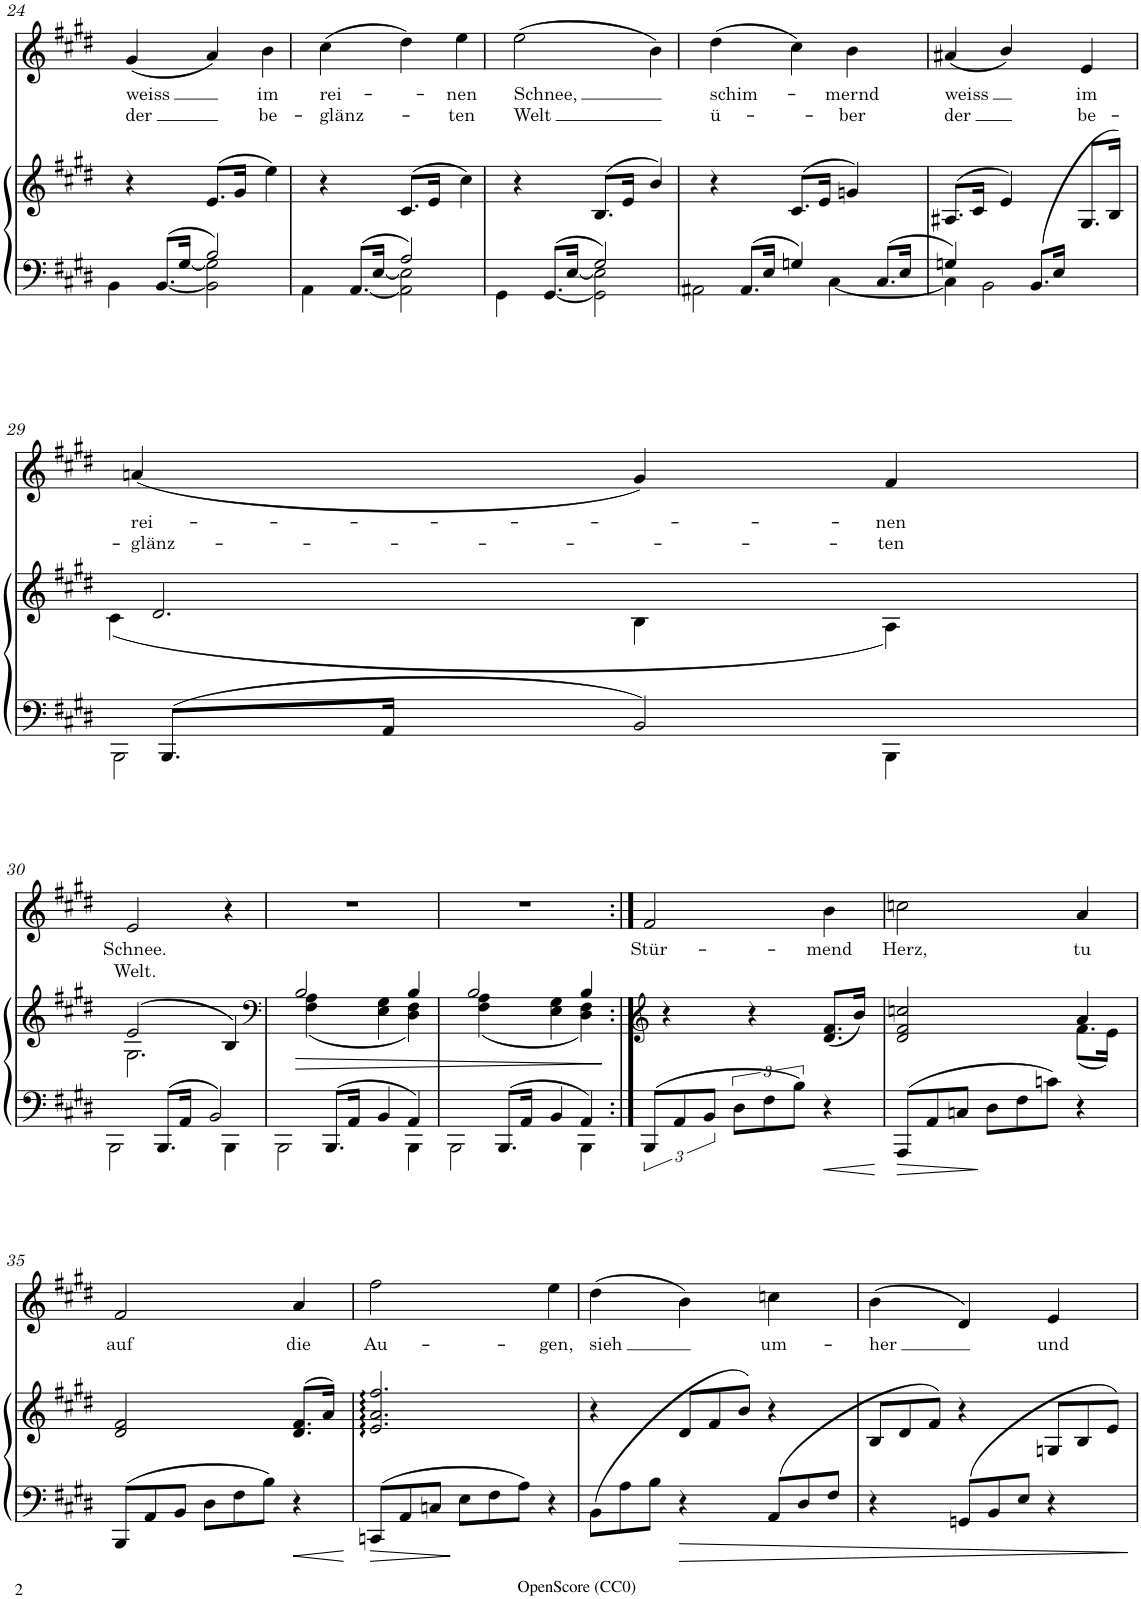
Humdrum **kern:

**kern	**kern	**dynam	**kern	**text	**text
*part2	*part2	*part2	*part1	*part1	*part1
*staff3	*staff2	*staff2/3	*staff1	*staff1	*staff1
*I"Pianoforte	*	*	*I"Singstimme Voice	*	*
*I'Pno	*	*	*	*	*
!!LO:PB:g=z
*clefF4	*clefG2	*	*clefG2	*	*
*k[f#c#g#d#]	*k[f#c#g#d#]	*	*k[f#c#g#d#]	*	*
*M3/4	*M3/4	*	*M3/4	*	*
=24	=24	=24	=24	=24	=24
*^	*	*	*	*	*
!	!	!	!	!	!LO:LY:b	!LO:LY:b
8.BB/L	[4BB\	4r	.	(4g#/	weiss	der
[<16G#/Jk	.	.	.	.	.	.
2B/	2BB\] 2G#\]	(8.e/L	.	4a/)	.	.
.	.	16g#/Jk	.	.	.	.
!	!	!	!	!	!LO:LY:b	!LO:LY:b
.	.	4ee\)	.	4b\	im	be-
=25	=25	=25	=25	=25	=25	=25
!	!	!	!	!	!LO:LY:b	!LO:LY:b
8.AA/L	[4AA\	4r	.	(4cc#\	rei-	-glänz-
[<16E/Jk	.	.	.	.	.	.
2A/	2AA\] 2E\]	(8.c#/L	.	4dd#\)	.	.
.	.	16e/Jk	.	.	.	.
!	!	!	!	!	!LO:LY:b	!LO:LY:b
.	.	4cc#\)	.	4ee\	-nen	-ten
=26	=26	=26	=26	=26	=26	=26
!	!	!	!	!	!LO:LY:b	!LO:LY:b
8.GG#/L	[4GG#\	4r	.	(2ee\	Schnee,	Welt
[<16E/Jk	.	.	.	.	.	.
2G#/	2GG#\] 2E\]	(>8.B/L	.	.	.	.
.	.	16e/Jk	.	.	.	.
.	.	4b/)	.	4b\)	.	.
=27	=27	=27	=27	=27	=27	=27
!	!	!	!	!	!LO:LY:b	!LO:LY:b
8.AA#X/L	2AA#\	4r	.	(4dd#\	schim-	ü-
16E/Jk	.	.	.	.	.	.
4Gn/	.	(>8.c#/L	.	4cc#\)	.	.
.	.	16e/Jk	.	.	.	.
!	!	!	!	!	!LO:LY:b	!LO:LY:b
8.C#/L	[4C#\	4gn/)	.	4b\	-mernd	-ber
16E/Jk	.	.	.	.	.	.
=28	=28	=28	=28	=28	=28	=28
*	*	*^	*	*	*	*
!	!	!	!	!	!	!LO:LY:b	!LO:LY:b
4Gn/	4C#\]	(>8.A#X/L	2ryy	.	(4a#X/	weiss	der
.	.	16c#/Jk	.	.	.	.	.
(8.BB/L	2BB\	4e/)	.	.	4b/)	.	.
16E/Jk	.	.	.	.	.	.	.
!	!	!	!	!	!	!LO:LY:b	!LO:LY:b
4ryy	.	4ryy	8.G#/L	.	4e/	im	be-
.	.	.	16B/Jk)	.	.	.	.
!!LO:LB:g=z
=29	=29	=29	=29	=29	=29	=29	=29
!	!	!	!	!	!	!LO:LY:b	!LO:LY:b
8.BBB/L	2BBB\	2.d#/	(4c#\	.	(4an/	rei-	-glänz-
16AA/Jk	.	.	.	.	.	.	.
2BB/	.	.	4B\	.	4g#/)	.	.
!	!	!	!	!	!	!LO:LY:b	!LO:LY:b
.	4BBB\	.	4A\)	.	4f#/	-nen	-ten
!!LO:LB:g=z
=30	=30	=30	=30	=30	=30	=30	=30
!	!	!	!	!	!	!LO:LY:b	!LO:LY:b
8.BBB/L	2BBB\	(2e/	2.G#\	.	2e/	Schnee.	Welt.
16AA/Jk	.	.	.	.	.	.	.
2BB/	.	.	.	.	.	.	.
.	4BBB\	4B/)	.	.	4r	.	.
=31	=31	=31	=31	=31	=31	=31	=31
*	*	*clefF4	*	*	*	*	*
!	!	!	!	!LO:HP:b	!	!	!
8.BBB/L	2BBB\	2B/	(4F#\ 4A\	>	2.r	.	.
16AA/Jk	.	.	.	.	.	.	.
4BB/	.	.	4E\ 4G#\	.	.	.	.
4AA/	4BBB\	4B/	4D#\ 4F#\)	.	.	.	.
=32	=32	=32	=32	=32	=32	=32	=32
8.BBB/L	2BBB\	2B/	(4F#\ 4A\	.	2.r	.	.
16AA/Jk	.	.	.	.	.	.	.
4BB/	.	.	4E\ 4G#\	.	.	.	.
4AA/	4BBB\	4B/	4D#\ 4F#\)	.	.	.	.
*v	*v	*	*	*	*	*	*
*	*v	*v	*	*	*	*
.	.	]	.	.	.
=33:|!	=33:|!	=33:|!	=33:|!	=33:|!	=33:|!
*	*clefG2	*	*	*	*
!	!	!	!	!LO:LY:b	!
12BBB/L	4r	.	2f#/	Stür-	.
12AA/	.	.	.	.	.
12BB/J	.	.	.	.	.
12D#\L	4r	.	.	.	.
12F#\	.	.	.	.	.
12B\J	.	.	.	.	.
!	!	!	!	!LO:LY:b	!
4r	(8.d#/ 8.f#/L	.	4b\	-mend	.
.	16b/Jk)	.	.	.	.
=34	=34	=34	=34	=34	=34
*	*^	*	*	*	*
!	!	!	!	!	!LO:LY:b	!
12AAA/L	2d#/ 2f#/ 2ccn/	2ryy	.	2ccn\	Herz,	.
12AA/	.	.	.	.	.	.
12Cn/J	.	.	.	.	.	.
12D#\L	.	.	.	.	.	.
12F#\	.	.	.	.	.	.
12cn\J	.	.	.	.	.	.
!	!	!	!	!	!LO:LY:b	!
4r	4a/	(8.f#\L	.	4a/	tu	.
.	.	16e\Jk)	.	.	.	.
*	*v	*v	*	*	*	*
!!LO:LB:g=z
=35	=35	=35	=35	=35	=35
*Xbrackettup	*	*	*	*	*
*	*^	*	*	*	*
!	!	!	!	!	!LO:LY:b	!
*	*v	*v	*	*	*	*
12BBB/L	2d#/ 2f#/	.	2f#/	auf	.
12AA/	.	.	.	.	.
12BB/J	.	.	.	.	.
12D#\L	.	.	.	.	.
12F#\	.	.	.	.	.
12B\J	.	.	.	.	.
!	!	!	!	!LO:LY:b	!
4r	(>8.d#/ 8.f#/L	.	4a/	die	.
.	16a/Jk)	.	.	.	.
=36	=36	=36	=36	=36	=36
!	!	!	!	!LO:LY:b	!
12CCn/L	2.e/: 2.a/: 2.ff#/:	.	2ff#\	Au-	.
12AA/	.	.	.	.	.
12Cn/J	.	.	.	.	.
12E\L	.	.	.	.	.
12F#\	.	.	.	.	.
12A\J	.	.	.	.	.
!	!	!	!	!LO:LY:b	!
4r	.	.	4ee\	-gen,	.
=37	=37	=37	=37	=37	=37
!	!	!	!	!LO:LY:b	!
(>12BB\L	4r	.	(4dd#\	sieh	.
12A\	.	.	.	.	.
12B\J	.	.	.	.	.
*	*Xbrackettup	*	*	*	*
4r	12d#/L	.	4b\)	.	.
.	12f#/	.	.	.	.
.	(12b/J	.	.	.	.
!	!	!	!	!LO:LY:b	!
12AA/L	4r	.	4ccn\	um-	.
12D#/	.	.	.	.	.
12F#/J	.	.	.	.	.
=38	=38	=38	=38	=38	=38
!	!	!	!	!LO:LY:b	!
4r	12B/L	.	(4b\	-her	.
.	12d#/	.	.	.	.
.	12f#/J)	.	.	.	.
12GGn/L	4r	.	4d#/)	.	.
12BB/	.	.	.	.	.
12E/J	.	.	.	.	.
!	!	!	!	!LO:LY:b	!
4r	12Gn/L	.	4e/	und	.
.	12B/	.	.	.	.
.	(12e/J	.	.	.	.
=	=	=	=	=	=
*-	*-	*-	*-	*-	*-
